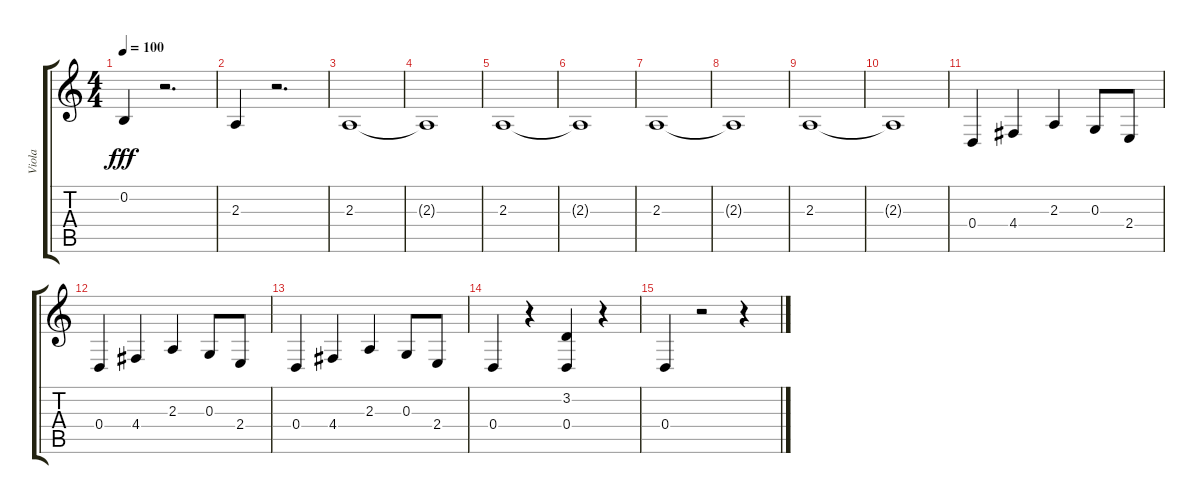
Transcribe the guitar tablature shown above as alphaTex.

\track ("Viola" "Viola") {instrument stringensemble1}
\staff {score tabs}
\tuning (E4 B3 G3 D3 A2 E2) {hide}
\ts (4 4)
\tempo 100
\clef g2
\ks c
0.2.4{dy fff} r.2{d} |
2.3.4 r.2{d} |
2.3.1 |
2.3{t}.1 |
2.3.1 |
2.3{t}.1 |
2.3.1 |
2.3{t}.1 |
2.3.1 |
2.3{t}.1 |
0.4.4 4.4.4 2.3.4 0.3.8 2.4.8 |
0.4.4 4.4.4 2.3.4 0.3.8 2.4.8 |
0.4.4 4.4.4 2.3.4 0.3.8 2.4.8 |
0.4.4 r.4 (3.2 0.4).4 r.4 |
0.4.4 r.2 r.4
